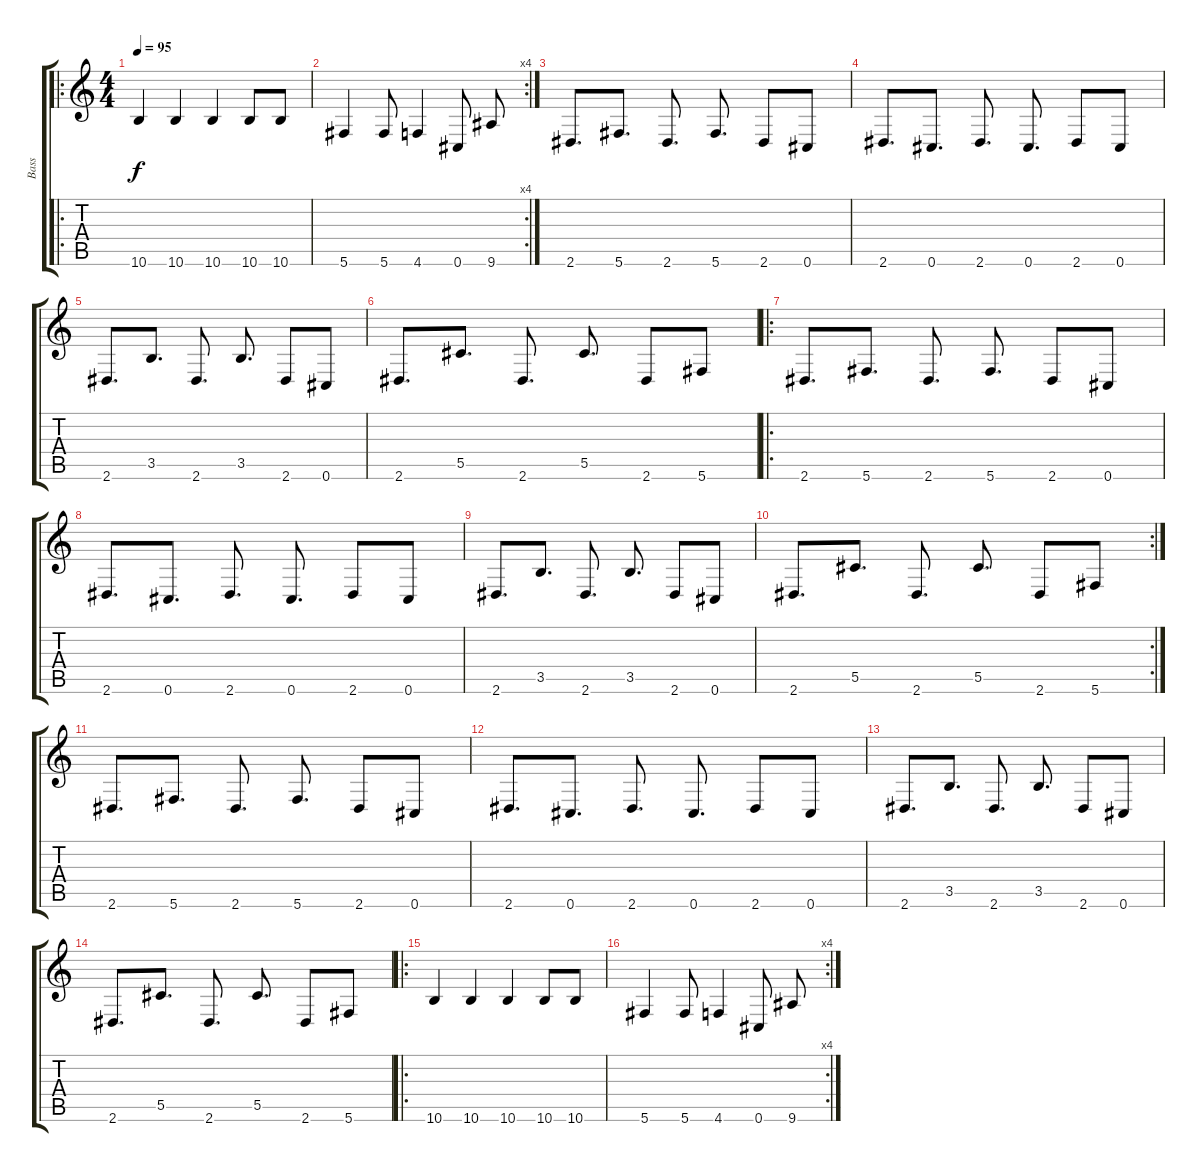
\track ("Bass" "Bass") {instrument electricbassfinger}
\staff {score tabs}
\tuning (Eb4 Bb3 Gb3 Db3 Ab2 Db2) {hide}
\ro
\ts (4 4)
\tempo 95
\clef g2
\ks c
10.6.4{dy f} 10.6.4 10.6.4 10.6.8 10.6.8 |
\rc 4
5.6.4 5.6.8 4.6.4 0.6.8 9.6.8 |
2.6.8{d} 5.6.8{d} 2.6.8{d} 5.6.8{d} 2.6.8 0.6.8 |
2.6.8{d} 0.6.8{d} 2.6.8{d} 0.6.8{d} 2.6.8 0.6.8 |
2.6.8{d} 3.5.8{d} 2.6.8{d} 3.5.8{d} 2.6.8 0.6.8 |
2.6.8{d} 5.5.8{d} 2.6.8{d} 5.5.8{d} 2.6.8 5.6.8 |
\ro
2.6.8{d} 5.6.8{d} 2.6.8{d} 5.6.8{d} 2.6.8 0.6.8 |
2.6.8{d} 0.6.8{d} 2.6.8{d} 0.6.8{d} 2.6.8 0.6.8 |
2.6.8{d} 3.5.8{d} 2.6.8{d} 3.5.8{d} 2.6.8 0.6.8 |
\rc 2
2.6.8{d} 5.5.8{d} 2.6.8{d} 5.5.8{d} 2.6.8 5.6.8 |
2.6.8{d} 5.6.8{d} 2.6.8{d} 5.6.8{d} 2.6.8 0.6.8 |
2.6.8{d} 0.6.8{d} 2.6.8{d} 0.6.8{d} 2.6.8 0.6.8 |
2.6.8{d} 3.5.8{d} 2.6.8{d} 3.5.8{d} 2.6.8 0.6.8 |
2.6.8{d} 5.5.8{d} 2.6.8{d} 5.5.8{d} 2.6.8 5.6.8 |
\ro
10.6.4 10.6.4 10.6.4 10.6.8 10.6.8 |
\rc 4
5.6.4 5.6.8 4.6.4 0.6.8 9.6.8
